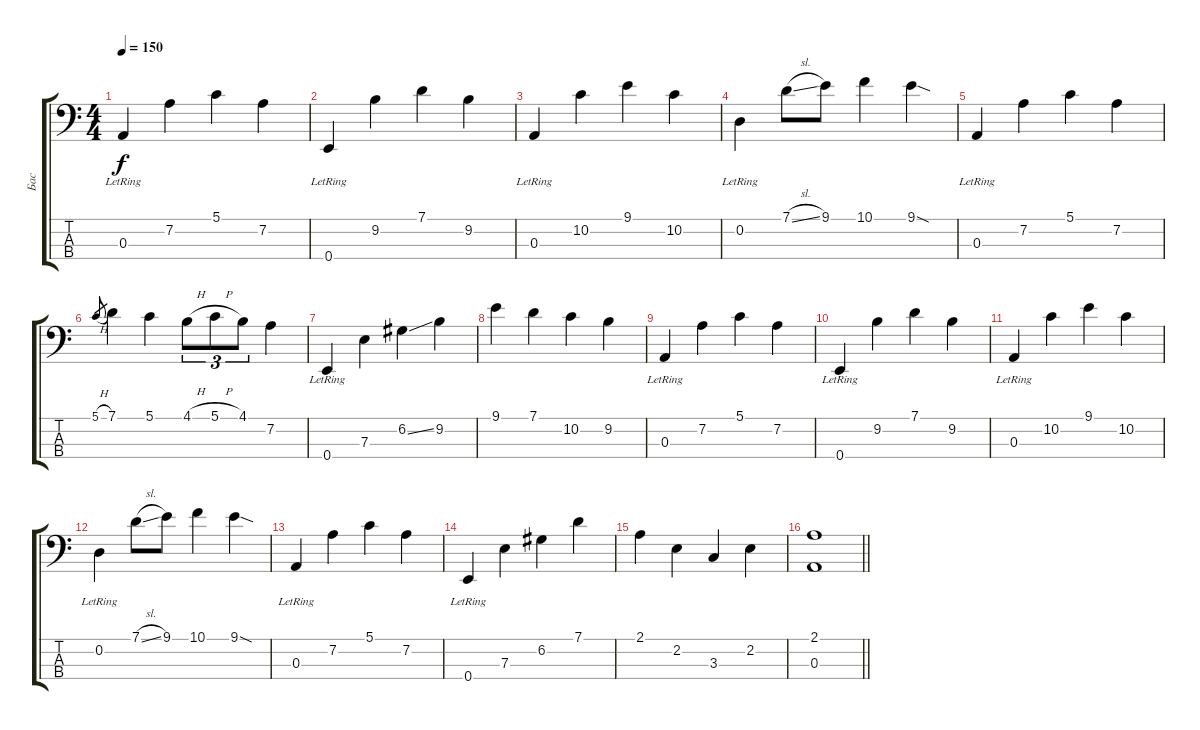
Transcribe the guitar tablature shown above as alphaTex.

\track ("Бас" "Бас") {instrument electricbasspick}
\staff {score tabs}
\tuning (G2 D2 A1 E1) {hide}
\ts (4 4)
\tempo 150
\tempo 130
\tempo 150
\clef f4
\ks c
0.3{lr}.4{dy f instrument electricbasspick} 7.2.4 5.1.4 7.2.4 |
0.4{lr}.4 9.2.4 7.1.4 9.2.4 |
0.3{lr}.4 10.2.4 9.1.4 10.2.4 |
0.2{lr}.4 7.1{sl}.8 9.1.8 10.1.4 9.1{sod}.4 |
0.3{lr}.4 7.2.4 5.1.4 7.2.4 |
5.1{h}.8{gr} 7.1.4 5.1.4 4.1{h}.8{tu (3 2)} 5.1{h}.8{tu (3 2)} 4.1.8{tu (3 2)} 7.2.4 |
0.4{lr}.4 7.3.4 6.2{ss}.4 9.2.4 |
9.1.4 7.1.4 10.2.4 9.2.4 |
0.3{lr}.4 7.2.4 5.1.4 7.2.4 |
0.4{lr}.4 9.2.4 7.1.4 9.2.4 |
0.3{lr}.4 10.2.4 9.1.4 10.2.4 |
0.2{lr}.4 7.1{sl}.8 9.1.8 10.1.4 9.1{sod}.4 |
0.3{lr}.4 7.2.4 5.1.4 7.2.4 |
0.4{lr}.4 7.3.4 6.2.4 7.1.4 |
2.1.4 2.2.4 3.3.4 2.2.4 |
\barLineRight lightlight
(2.1 0.3).1
